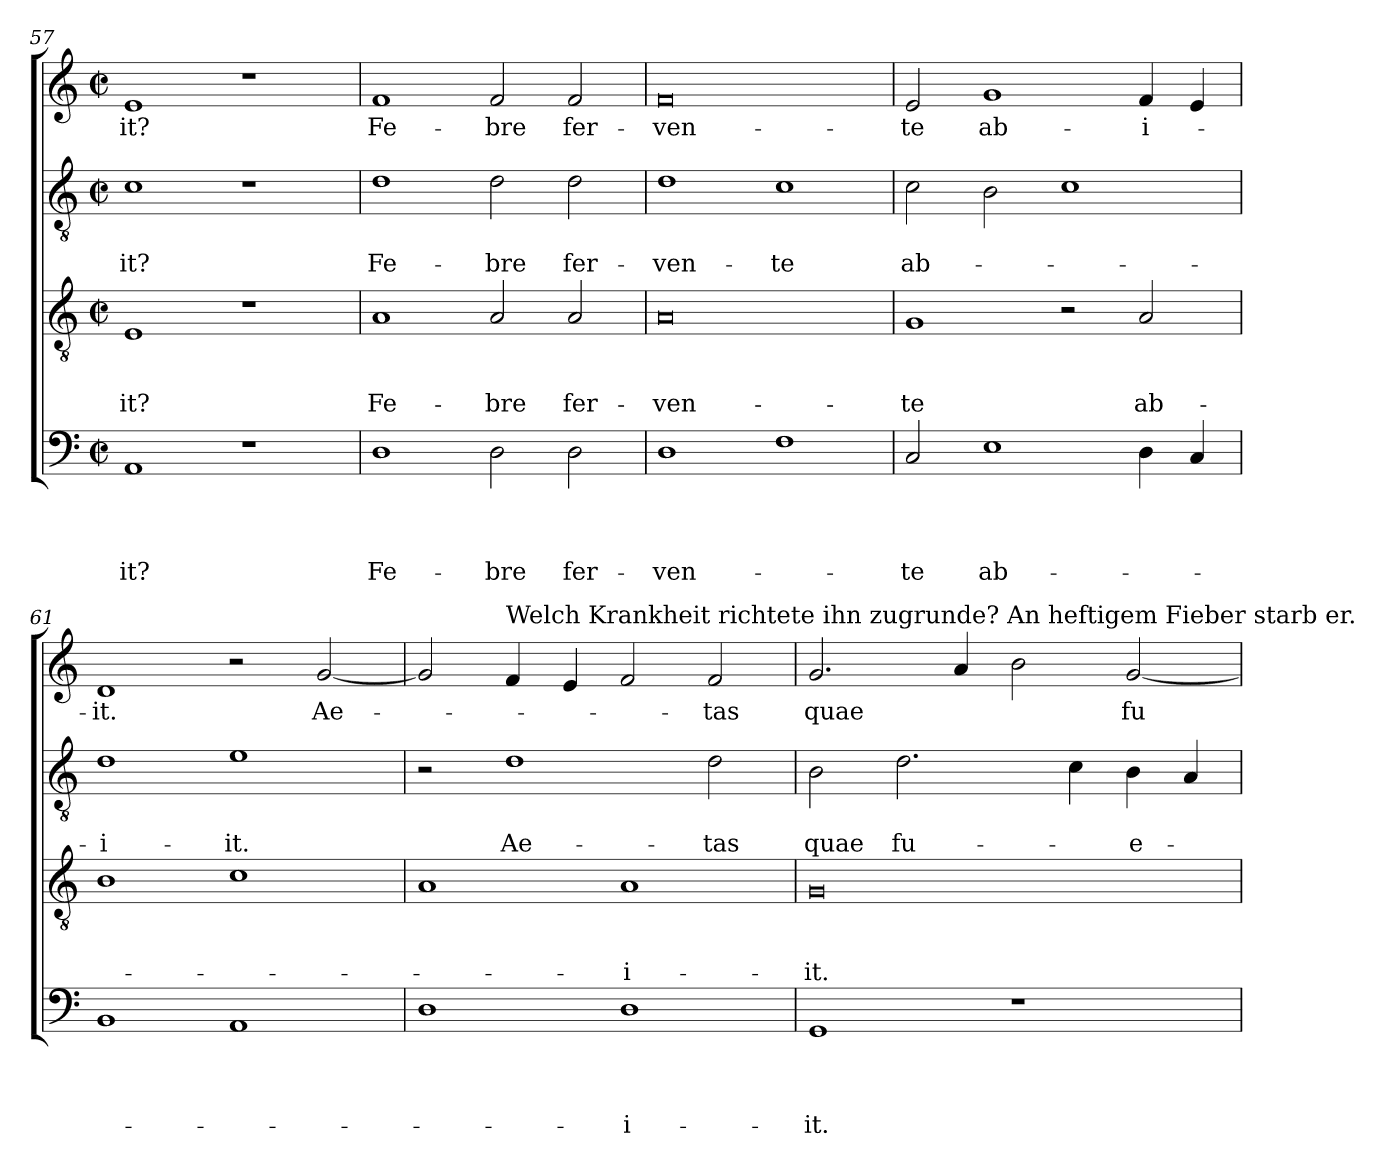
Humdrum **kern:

**kern	**text	**text	**text	**text	**kern	**text	**text	**text	**kern	**text	**text	**kern	**text
*part4	*part4	*part4	*part4	*part4	*part3	*part3	*part3	*part3	*part2	*part2	*part2	*part1	*part1
*staff4	*staff4	*staff4	*staff4	*staff4	*staff3	*staff3	*staff3	*staff3	*staff2	*staff2	*staff2	*staff1	*staff1
*clefF4	*	*	*	*	*clefGv2	*	*	*	*clefGv2	*	*	*clefG2	*
*k[]	*	*	*	*	*k[]	*	*	*	*k[]	*	*	*k[]	*
*C:	*	*	*	*	*C:	*	*	*	*C:	*	*	*C:	*
*M2/2	*	*	*	*	*M2/2	*	*	*	*M2/2	*	*	*M2/2	*
*met(c|)	*	*	*	*	*met(c|)	*	*	*	*met(c|)	*	*	*met(c|)	*
=57	=57	=57	=57	=57	=57	=57	=57	=57	=57	=57	=57	=57	=57
!	!	!	!	!LO:LY:b	!	!	!	!LO:LY:b	!	!	!LO:LY:b	!	!LO:LY:b
1AA	.	.	.	-it?	1E	.	.	-it?	1c	.	-it?	1e	-it?
1r	.	.	.	.	1r	.	.	.	1r	.	.	1r	.
=58	=58	=58	=58	=58	=58	=58	=58	=58	=58	=58	=58	=58	=58
!	!	!	!	!LO:LY:b	!	!	!	!LO:LY:b	!	!	!LO:LY:b	!	!LO:LY:b
1D	.	.	.	Fe-	1A	.	.	Fe-	1d	.	Fe-	1f	Fe-
!	!	!	!	!LO:LY:b	!	!	!	!LO:LY:b	!	!	!LO:LY:b	!	!LO:LY:b
2D\	.	.	.	-bre	2A/	.	.	-bre	2d\	.	-bre	2f/	-bre
!	!	!	!	!LO:LY:b	!	!	!	!LO:LY:b	!	!	!LO:LY:b	!	!LO:LY:b
2D\	.	.	.	fer-	2A/	.	.	fer-	2d\	.	fer-	2f/	fer-
=59	=59	=59	=59	=59	=59	=59	=59	=59	=59	=59	=59	=59	=59
!	!	!	!	!LO:LY:b	!	!	!	!LO:LY:b	!	!	!LO:LY:b	!	!LO:LY:b
1D	.	.	.	-ven-	0A	.	.	-ven-	1d	.	-ven-	0f	-ven-
!	!	!	!	!	!	!	!	!	!	!	!LO:LY:b	!	!
1F	.	.	.	.	.	.	.	.	1c	.	-te	.	.
=60	=60	=60	=60	=60	=60	=60	=60	=60	=60	=60	=60	=60	=60
!	!	!	!	!LO:LY:b	!	!	!	!LO:LY:b	!	!	!LO:LY:b	!	!LO:LY:b
2C/	.	.	.	-te	1G	.	.	-te	2c\	.	ab-	2e/	-te
!	!	!	!	!LO:LY:b	!	!	!	!	!	!	!	!	!LO:LY:b
1E	.	.	.	ab-	.	.	.	.	2B\	.	.	1g	ab-
.	.	.	.	.	2r	.	.	.	1c	.	.	.	.
!	!	!	!	!	!	!	!	!LO:LY:b	!	!	!	!	!LO:LY:b
4D\	.	.	.	.	2A/	.	.	ab-	.	.	.	4f/	-i-
4C/	.	.	.	.	.	.	.	.	.	.	.	4e/	.
=61	=61	=61	=61	=61	=61	=61	=61	=61	=61	=61	=61	=61	=61
!	!	!	!	!	!	!	!	!	!	!	!LO:LY:b	!	!LO:LY:b
1BB	.	.	.	.	1B	.	.	.	1d	.	-i-	1d	-it.
!	!	!	!	!	!	!	!	!	!	!	!LO:LY:b	!	!
1AA	.	.	.	.	1c	.	.	.	1e	.	-it.	2r	.
!	!	!	!	!	!	!	!	!	!	!	!	!	!LO:LY:b
.	.	.	.	.	.	.	.	.	.	.	.	[2g/	Ae-
!!LO:LB:g=z
=62	=62	=62	=62	=62	=62	=62	=62	=62	=62	=62	=62	=62	=62
1D	.	.	.	.	1A	.	.	.	2r	.	.	2g/]	.
!	!	!	!	!	!	!	!	!	!	!	!	!LO:TX:a:t=Welch Krankheit richtete ihn zugrunde? An heftigem Fieber starb er.	!
!	!	!	!	!	!	!	!	!	!	!	!LO:LY:b	!	!
.	.	.	.	.	.	.	.	.	1d	.	Ae-	4f/	.
.	.	.	.	.	.	.	.	.	.	.	.	4e/	.
!	!	!	!	!LO:LY:b	!	!	!	!LO:LY:b	!	!	!	!	!
1D	.	.	.	-i-	1A	.	.	-i-	.	.	.	2f/	.
!	!	!	!	!	!	!	!	!	!	!	!LO:LY:b	!	!LO:LY:b
.	.	.	.	.	.	.	.	.	2d\	.	-tas	2f/	-tas
=63	=63	=63	=63	=63	=63	=63	=63	=63	=63	=63	=63	=63	=63
!	!	!	!	!LO:LY:b	!	!	!	!LO:LY:b	!	!	!LO:LY:b	!	!LO:LY:b
1GG	.	.	.	-it.	0G	.	.	-it.	2B\	.	quae	2.g/	quae
!	!	!	!	!	!	!	!	!	!	!	!LO:LY:b	!	!
.	.	.	.	.	.	.	.	.	2.d\	.	fu-	.	.
.	.	.	.	.	.	.	.	.	.	.	.	4a/	.
1r	.	.	.	.	.	.	.	.	.	.	.	2b\	.
.	.	.	.	.	.	.	.	.	4c\	.	.	.	.
!	!	!	!	!	!	!	!	!	!	!	!LO:LY:b	!	!LO:LY:b
.	.	.	.	.	.	.	.	.	4B\	.	-e-	[2g/	fu-
.	.	.	.	.	.	.	.	.	4A/	.	.	.	.
=	=	=	=	=	=	=	=	=	=	=	=	=	=
*-	*-	*-	*-	*-	*-	*-	*-	*-	*-	*-	*-	*-	*-
